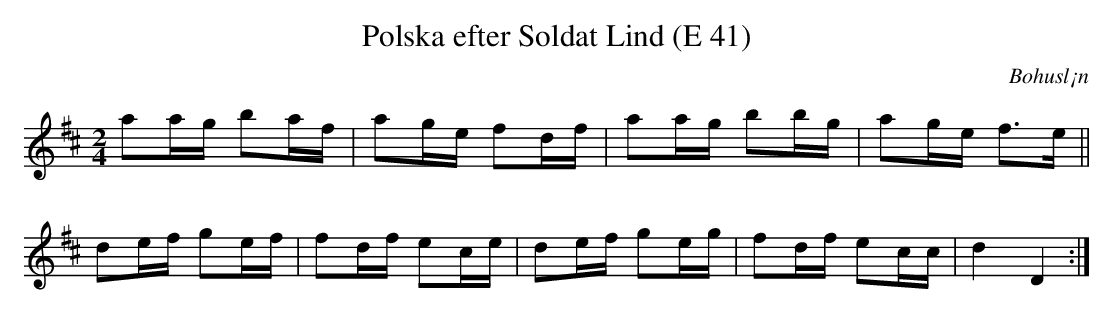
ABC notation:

X:1
T:Polska efter Soldat Lind (E 41)
O:Bohusl¡n
M:2/4
L:1/16
K:D
a2ag b2af | a2ge f2df | a2ag b2bg | a2ge f2>e2 ||
d2ef g2ef | f2df e2ce | d2ef g2eg | f2df e2cc | d4 D4 :|
